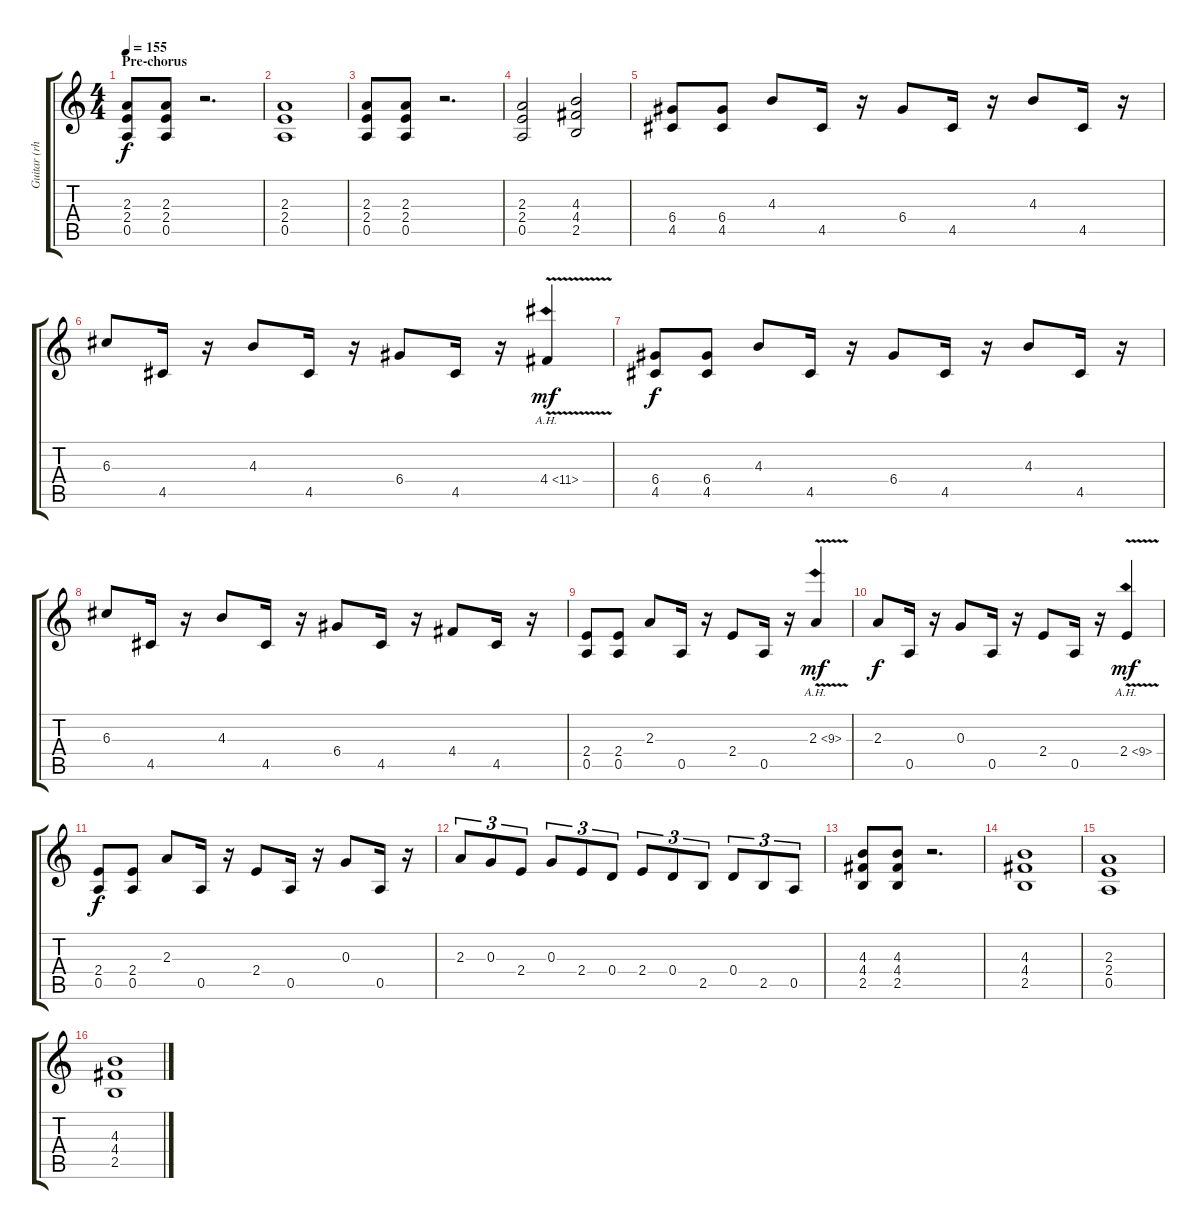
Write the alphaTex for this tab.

\track ("Guitar (rhythm)" "Guitar (rh") {instrument distortionguitar}
\staff {score tabs}
\tuning (E4 B3 G3 D3 A2 E2) {hide}
\ts (4 4)
\section ("" "Pre-chorus")
\tempo 155
\clef g2
\ks c
(2.3 2.4 0.5).8{dy f} (2.3 2.4 0.5).8 r.2{d} |
(2.3 2.4 0.5).1 |
(2.3 2.4 0.5).8 (2.3 2.4 0.5).8 r.2{d} |
(2.3 2.4 0.5).2 (4.3 4.4 2.5).2 |
(6.4 4.5).8 (6.4 4.5).8 4.3.8 4.5.16 r.16 6.4.8 4.5.16 r.16 4.3.8 4.5.16 r.16 |
6.3.8 4.5.16 r.16 4.3.8 4.5.16 r.16 6.4.8 4.5.16 r.16 4.4{ah 7 v}.4{dy mf} |
(6.4 4.5).8{dy f} (6.4 4.5).8 4.3.8 4.5.16 r.16 6.4.8 4.5.16 r.16 4.3.8 4.5.16 r.16 |
6.3.8 4.5.16 r.16 4.3.8 4.5.16 r.16 6.4.8 4.5.16 r.16 4.4.8 4.5.16 r.16 |
(2.4 0.5).8 (2.4 0.5).8 2.3.8 0.5.16 r.16 2.4.8 0.5.16 r.16 2.3{ah 7 v}.4{dy mf} |
2.3.8{dy f} 0.5.16 r.16 0.3.8 0.5.16 r.16 2.4.8 0.5.16 r.16 2.4{ah 7 v}.4{dy mf} |
(2.4 0.5).8{dy f} (2.4 0.5).8 2.3.8 0.5.16 r.16 2.4.8 0.5.16 r.16 0.3.8 0.5.16 r.16 |
2.3.8{tu (3 2)} 0.3.8{tu (3 2)} 2.4.8{tu (3 2)} 0.3.8{tu (3 2)} 2.4.8{tu (3 2)} 0.4.8{tu (3 2)} 2.4.8{tu (3 2)} 0.4.8{tu (3 2)} 2.5.8{tu (3 2)} 0.4.8{tu (3 2)} 2.5.8{tu (3 2)} 0.5.8{tu (3 2)} |
(4.3 4.4 2.5).8 (4.3 4.4 2.5).8 r.2{d} |
(4.3 4.4 2.5).1 |
(2.3 2.4 0.5).1 |
(4.3 4.4 2.5).1
